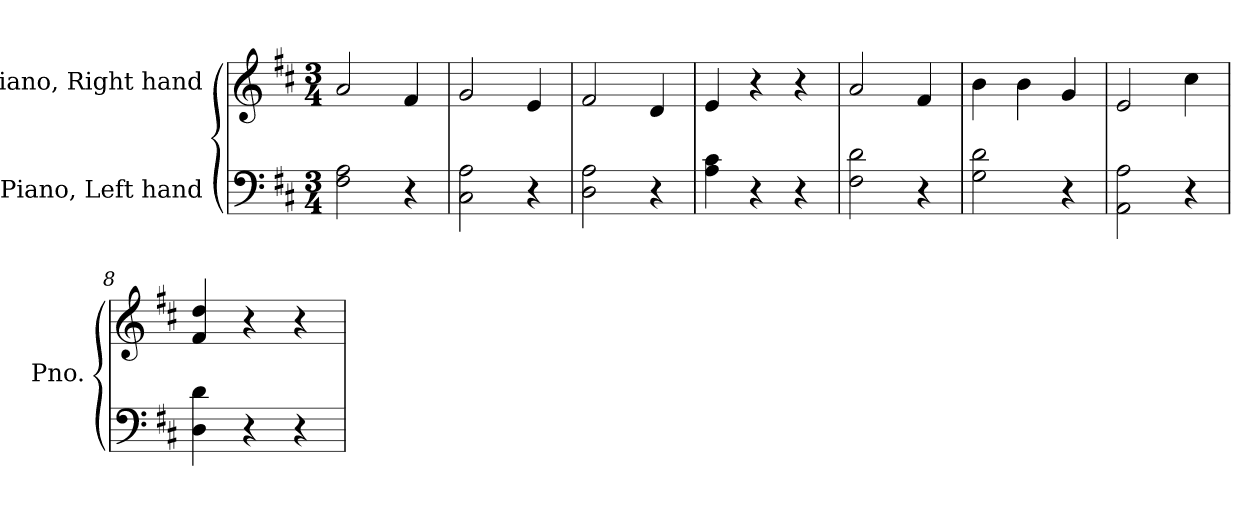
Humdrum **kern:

**kern	**kern
*part2	*part1
*staff2	*staff1
*I"Piano, Left hand	*I"Piano, Right hand
*I'Pno.	*I'Pno.
*clefF4	*clefG2
*k[f#c#]	*k[f#c#]
*M3/4	*M3/4
*MM120	*MM120
=1	=1
2F#\ 2A\	2a/
4r	4f#/
=2	=2
2C#\ 2A\	2g/
4r	4e/
=3	=3
2D\ 2A\	2f#/
4r	4d/
=4	=4
4A\ 4c#\	4e/
4r	4r
4r	4r
=5	=5
2F#\ 2d\	2a/
4r	4f#/
=6	=6
2G\ 2d\	4b\
.	4b\
4r	4g/
=7	=7
2AA\ 2A\	2e/
4r	4cc#\
=8	=8
4D\ 4d\	4f#/ 4dd/
4r	4r
4r	4r
=	=
*-	*-
